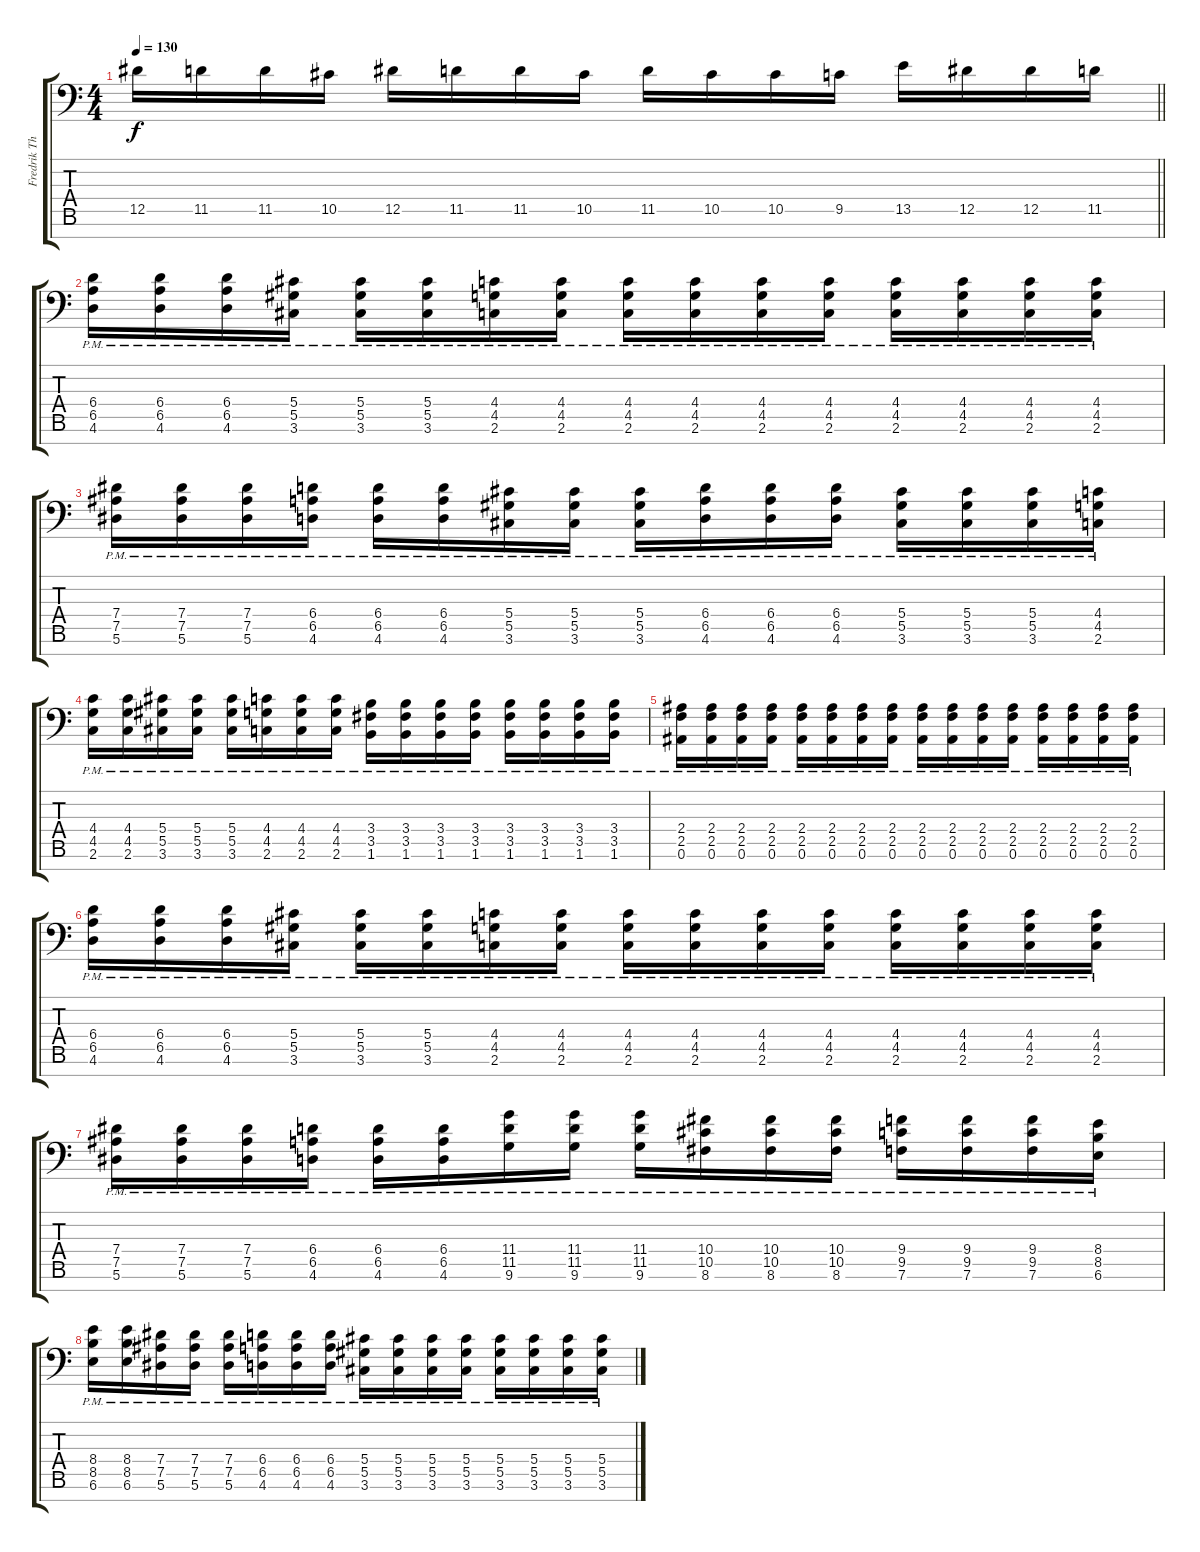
\track ("Fredrik Thordendal" "Fredrik Th") {instrument distortionguitar}
\staff {score tabs}
\tuning (Bb3 Gb3 Db3 Ab2 Eb2 Bb1 F1) {hide}
\ts (4 4)
\tempo 130
\clef f4
\barLineRight lightlight
\ks c
12.5.16{dy f} 11.5.16 11.5.16 10.5.16 12.5.16 11.5.16 11.5.16 10.5.16 11.5.16 10.5.16 10.5.16 9.5.16 13.5.16 12.5.16 12.5.16 11.5.16 |
(6.4{pm} 6.5{pm} 4.6{pm}).16 (6.4{pm} 6.5{pm} 4.6{pm}).16 (6.4{pm} 6.5{pm} 4.6{pm}).16 (5.4{pm} 5.5{pm} 3.6{pm}).16 (5.4{pm} 5.5{pm} 3.6{pm}).16 (5.4{pm} 5.5{pm} 3.6{pm}).16 (4.4{pm} 4.5{pm} 2.6{pm}).16 (4.4{pm} 4.5{pm} 2.6{pm}).16 (4.4{pm} 4.5{pm} 2.6{pm}).16 (4.4{pm} 4.5{pm} 2.6{pm}).16 (4.4{pm} 4.5{pm} 2.6{pm}).16 (4.4{pm} 4.5{pm} 2.6{pm}).16 (4.4{pm} 4.5{pm} 2.6{pm}).16 (4.4{pm} 4.5{pm} 2.6{pm}).16 (4.4{pm} 4.5{pm} 2.6{pm}).16 (4.4{pm} 4.5{pm} 2.6{pm}).16 |
(7.4{pm} 7.5{pm} 5.6{pm}).16 (7.4{pm} 7.5{pm} 5.6{pm}).16 (7.4{pm} 7.5{pm} 5.6{pm}).16 (6.4{pm} 6.5{pm} 4.6{pm}).16 (6.4{pm} 6.5{pm} 4.6{pm}).16 (6.4{pm} 6.5{pm} 4.6{pm}).16 (5.4{pm} 5.5{pm} 3.6{pm}).16 (5.4{pm} 5.5{pm} 3.6{pm}).16 (5.4{pm} 5.5{pm} 3.6{pm}).16 (6.4{pm} 6.5{pm} 4.6{pm}).16 (6.4{pm} 6.5{pm} 4.6{pm}).16 (6.4{pm} 6.5{pm} 4.6{pm}).16 (5.4{pm} 5.5{pm} 3.6{pm}).16 (5.4{pm} 5.5{pm} 3.6{pm}).16 (5.4{pm} 5.5{pm} 3.6{pm}).16 (4.4{pm} 4.5{pm} 2.6{pm}).16 |
(4.4{pm} 4.5{pm} 2.6{pm}).16 (4.4{pm} 4.5{pm} 2.6{pm}).16 (5.4{pm} 5.5{pm} 3.6{pm}).16 (5.4{pm} 5.5{pm} 3.6{pm}).16 (5.4{pm} 5.5{pm} 3.6{pm}).16 (4.4{pm} 4.5{pm} 2.6{pm}).16 (4.4{pm} 4.5{pm} 2.6{pm}).16 (4.4{pm} 4.5{pm} 2.6{pm}).16 (3.4{pm} 3.5{pm} 1.6{pm}).16 (3.4{pm} 3.5{pm} 1.6{pm}).16 (3.4{pm} 3.5{pm} 1.6{pm}).16 (3.4{pm} 3.5{pm} 1.6{pm}).16 (3.4{pm} 3.5{pm} 1.6{pm}).16 (3.4{pm} 3.5{pm} 1.6{pm}).16 (3.4{pm} 3.5{pm} 1.6{pm}).16 (3.4{pm} 3.5{pm} 1.6{pm}).16 |
(2.4{pm} 2.5{pm} 0.6{pm}).16 (2.4{pm} 2.5{pm} 0.6{pm}).16 (2.4{pm} 2.5{pm} 0.6{pm}).16 (2.4{pm} 2.5{pm} 0.6{pm}).16 (2.4{pm} 2.5{pm} 0.6{pm}).16 (2.4{pm} 2.5{pm} 0.6{pm}).16 (2.4{pm} 2.5{pm} 0.6{pm}).16 (2.4{pm} 2.5{pm} 0.6{pm}).16 (2.4{pm} 2.5{pm} 0.6{pm}).16 (2.4{pm} 2.5{pm} 0.6{pm}).16 (2.4{pm} 2.5{pm} 0.6{pm}).16 (2.4{pm} 2.5{pm} 0.6{pm}).16 (2.4{pm} 2.5{pm} 0.6{pm}).16 (2.4{pm} 2.5{pm} 0.6{pm}).16 (2.4{pm} 2.5{pm} 0.6{pm}).16 (2.4{pm} 2.5{pm} 0.6{pm}).16 |
(6.4{pm} 6.5{pm} 4.6{pm}).16 (6.4{pm} 6.5{pm} 4.6{pm}).16 (6.4{pm} 6.5{pm} 4.6{pm}).16 (5.4{pm} 5.5{pm} 3.6{pm}).16 (5.4{pm} 5.5{pm} 3.6{pm}).16 (5.4{pm} 5.5{pm} 3.6{pm}).16 (4.4{pm} 4.5{pm} 2.6{pm}).16 (4.4{pm} 4.5{pm} 2.6{pm}).16 (4.4{pm} 4.5{pm} 2.6{pm}).16 (4.4{pm} 4.5{pm} 2.6{pm}).16 (4.4{pm} 4.5{pm} 2.6{pm}).16 (4.4{pm} 4.5{pm} 2.6{pm}).16 (4.4{pm} 4.5{pm} 2.6{pm}).16 (4.4{pm} 4.5{pm} 2.6{pm}).16 (4.4{pm} 4.5{pm} 2.6{pm}).16 (4.4{pm} 4.5{pm} 2.6{pm}).16 |
(7.4{pm} 7.5{pm} 5.6{pm}).16 (7.4{pm} 7.5{pm} 5.6{pm}).16 (7.4{pm} 7.5{pm} 5.6{pm}).16 (6.4{pm} 6.5{pm} 4.6{pm}).16 (6.4{pm} 6.5{pm} 4.6{pm}).16 (6.4{pm} 6.5{pm} 4.6{pm}).16 (11.4{pm} 11.5{pm} 9.6{pm}).16 (11.4{pm} 11.5{pm} 9.6{pm}).16 (11.4{pm} 11.5{pm} 9.6{pm}).16 (10.4{pm} 10.5{pm} 8.6{pm}).16 (10.4{pm} 10.5{pm} 8.6{pm}).16 (10.4{pm} 10.5{pm} 8.6{pm}).16 (9.4{pm} 9.5{pm} 7.6{pm}).16 (9.4{pm} 9.5{pm} 7.6{pm}).16 (9.4{pm} 9.5{pm} 7.6{pm}).16 (8.4{pm} 8.5{pm} 6.6{pm}).16 |
(8.4{pm} 8.5{pm} 6.6{pm}).16 (8.4{pm} 8.5{pm} 6.6{pm}).16 (7.4{pm} 7.5{pm} 5.6{pm}).16 (7.4{pm} 7.5{pm} 5.6{pm}).16 (7.4{pm} 7.5{pm} 5.6{pm}).16 (6.4{pm} 6.5{pm} 4.6{pm}).16 (6.4{pm} 6.5{pm} 4.6{pm}).16 (6.4{pm} 6.5{pm} 4.6{pm}).16 (5.4{pm} 5.5{pm} 3.6{pm}).16 (5.4{pm} 5.5{pm} 3.6{pm}).16 (5.4{pm} 5.5{pm} 3.6{pm}).16 (5.4{pm} 5.5{pm} 3.6{pm}).16 (5.4{pm} 5.5{pm} 3.6{pm}).16 (5.4{pm} 5.5{pm} 3.6{pm}).16 (5.4{pm} 5.5{pm} 3.6{pm}).16 (5.4{pm} 5.5{pm} 3.6{pm}).16
